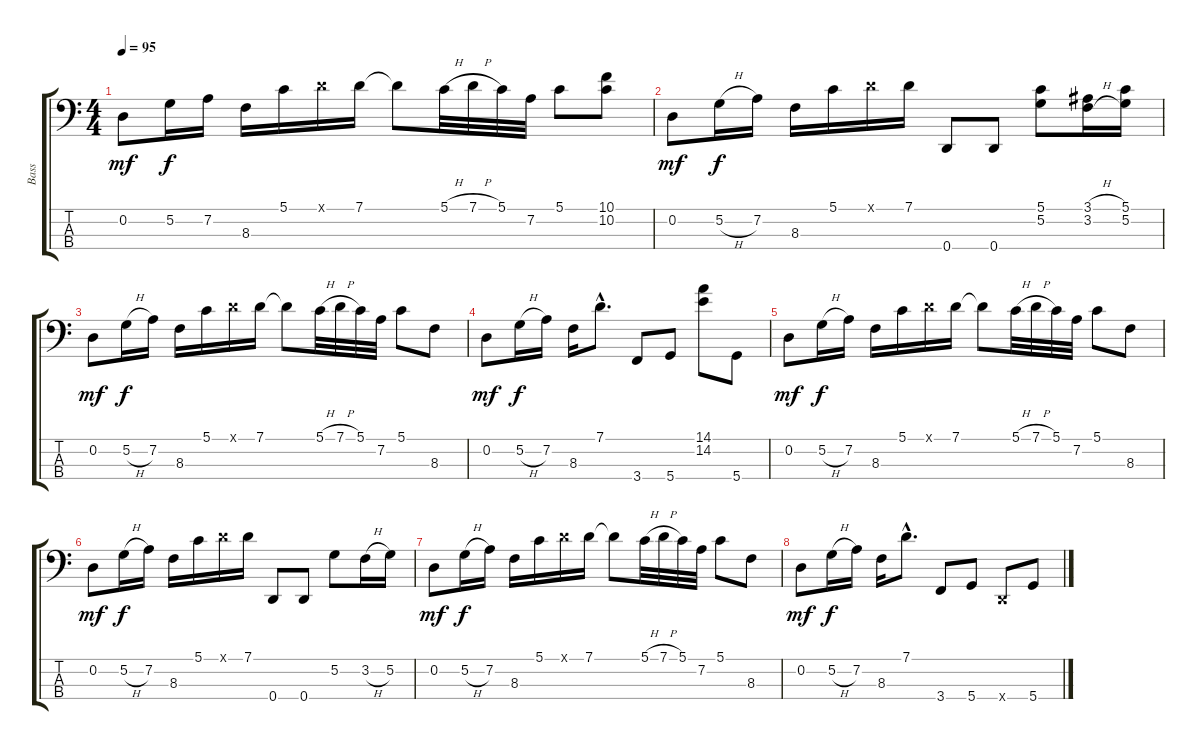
\track ("Bass" "Bass") {instrument slapbass2}
\staff {score tabs}
\tuning (G2 D2 A1 D1) {hide}
\ts (4 4)
\tempo 95
\clef f4
\ks c
0.2.8{dy mf} 5.2.16{dy f} 7.2.16 8.3.16 5.1.16 7.1{x}.16 7.1.16 7.1{t}.8 5.1{h}.32 7.1{h}.32 5.1.32 7.2.32 5.1.8 (10.1 10.2).8 |
0.2.8{dy mf} 5.2{h}.16{dy f} 7.2.16 8.3.16 5.1.16 7.1{x}.16 7.1.16 0.4.8 0.4.8 (5.1 5.2).8 (3.1{h} 3.2{h}).16 (5.1 5.2).16 |
0.2.8{dy mf} 5.2{h}.16{dy f} 7.2.16 8.3.16 5.1.16 7.1{x}.16 7.1.16 7.1{t}.8 5.1{h}.32 7.1{h}.32 5.1.32 7.2.32 5.1.8 8.3.8 |
0.2.8{dy mf} 5.2{h}.16{dy f} 7.2.16 8.3.16 7.1{hac}.8{d} 3.4.8 5.4.8 (14.1 14.2).8 5.4.8 |
0.2.8{dy mf} 5.2{h}.16{dy f} 7.2.16 8.3.16 5.1.16 7.1{x}.16 7.1.16 7.1{t}.8 5.1{h}.32 7.1{h}.32 5.1.32 7.2.32 5.1.8 8.3.8 |
0.2.8{dy mf} 5.2{h}.16{dy f} 7.2.16 8.3.16 5.1.16 7.1{x}.16 7.1.16 0.4.8 0.4.8 5.2.8 3.2{h}.16 5.2.16 |
0.2.8{dy mf} 5.2{h}.16{dy f} 7.2.16 8.3.16 5.1.16 7.1{x}.16 7.1.16 7.1{t}.8 5.1{h}.32 7.1{h}.32 5.1.32 7.2.32 5.1.8 8.3.8 |
0.2.8{dy mf} 5.2{h}.16{dy f} 7.2.16 8.3.16 7.1{hac}.8{d} 3.4.8 5.4.8 0.4{x}.8 5.4.8
